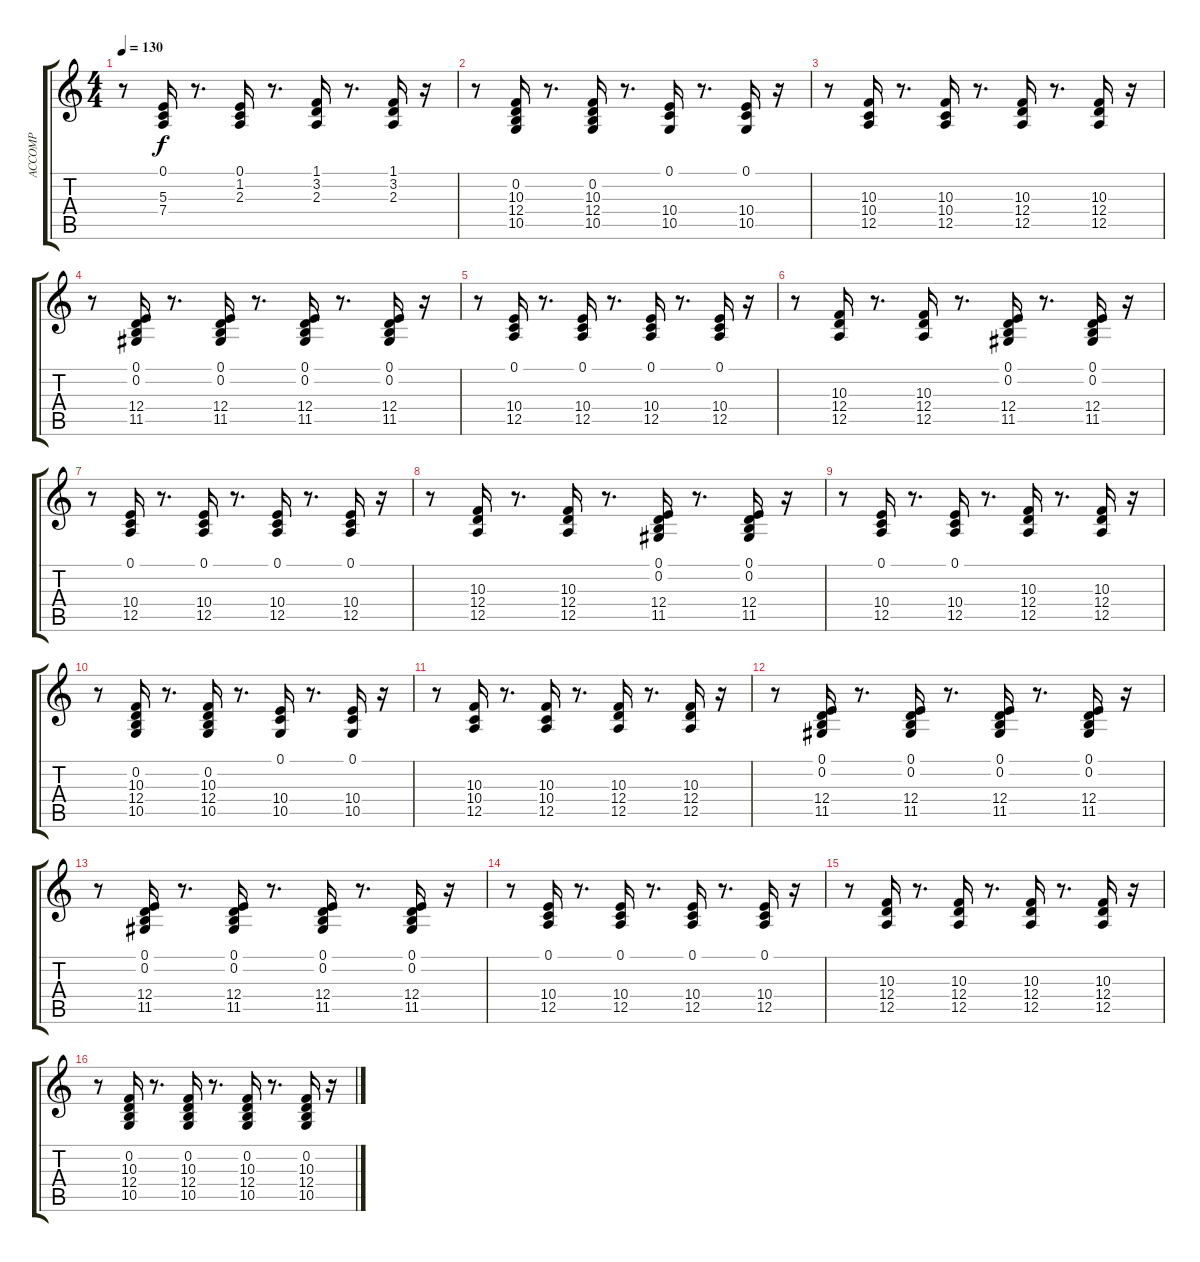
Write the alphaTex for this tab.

\track ("ACCOMP" "ACCOMP") {instrument electricpiano2}
\staff {score tabs}
\tuning (E4 B3 G3 D3 A2 E2) {hide}
\ts (4 4)
\tempo 130
\clef g2
\ks c
r.8{dy f} (0.1 5.3 7.4).16 r.8{d} (0.1 1.2 2.3).16 r.8{d} (1.1 3.2 2.3).16 r.8{d} (1.1 3.2 2.3).16 r.16 |
r.8 (0.2 10.3 12.4 10.5).16 r.8{d} (0.2 10.3 12.4 10.5).16 r.8{d} (0.1 10.4 10.5).16 r.8{d} (0.1 10.4 10.5).16 r.16 |
r.8 (10.3 10.4 12.5).16 r.8{d} (10.3 10.4 12.5).16 r.8{d} (10.3 12.4 12.5).16 r.8{d} (10.3 12.4 12.5).16 r.16 |
r.8 (0.1 0.2 12.4 11.5).16 r.8{d} (0.1 0.2 12.4 11.5).16 r.8{d} (0.1 0.2 12.4 11.5).16 r.8{d} (0.1 0.2 12.4 11.5).16 r.16 |
r.8 (0.1 10.4 12.5).16 r.8{d} (0.1 10.4 12.5).16 r.8{d} (0.1 10.4 12.5).16 r.8{d} (0.1 10.4 12.5).16 r.16 |
r.8 (10.3 12.4 12.5).16 r.8{d} (10.3 12.4 12.5).16 r.8{d} (0.1 0.2 12.4 11.5).16 r.8{d} (0.1 0.2 12.4 11.5).16 r.16 |
r.8 (0.1 10.4 12.5).16 r.8{d} (0.1 10.4 12.5).16 r.8{d} (0.1 10.4 12.5).16 r.8{d} (0.1 10.4 12.5).16 r.16 |
r.8 (10.3 12.4 12.5).16 r.8{d} (10.3 12.4 12.5).16 r.8{d} (0.1 0.2 12.4 11.5).16 r.8{d} (0.1 0.2 12.4 11.5).16 r.16 |
r.8 (0.1 10.4 12.5).16 r.8{d} (0.1 10.4 12.5).16 r.8{d} (10.3 12.4 12.5).16 r.8{d} (10.3 12.4 12.5).16 r.16 |
r.8 (0.2 10.3 12.4 10.5).16 r.8{d} (0.2 10.3 12.4 10.5).16 r.8{d} (0.1 10.4 10.5).16 r.8{d} (0.1 10.4 10.5).16 r.16 |
r.8 (10.3 10.4 12.5).16 r.8{d} (10.3 10.4 12.5).16 r.8{d} (10.3 12.4 12.5).16 r.8{d} (10.3 12.4 12.5).16 r.16 |
r.8 (0.1 0.2 12.4 11.5).16 r.8{d} (0.1 0.2 12.4 11.5).16 r.8{d} (0.1 0.2 12.4 11.5).16 r.8{d} (0.1 0.2 12.4 11.5).16 r.16 |
r.8 (0.1 0.2 12.4 11.5).16 r.8{d} (0.1 0.2 12.4 11.5).16 r.8{d} (0.1 0.2 12.4 11.5).16 r.8{d} (0.1 0.2 12.4 11.5).16 r.16 |
r.8 (0.1 10.4 12.5).16 r.8{d} (0.1 10.4 12.5).16 r.8{d} (0.1 10.4 12.5).16 r.8{d} (0.1 10.4 12.5).16 r.16 |
r.8 (10.3 12.4 12.5).16 r.8{d} (10.3 12.4 12.5).16 r.8{d} (10.3 12.4 12.5).16 r.8{d} (10.3 12.4 12.5).16 r.16 |
r.8 (0.2 10.3 12.4 10.5).16 r.8{d} (0.2 10.3 12.4 10.5).16 r.8{d} (0.2 10.3 12.4 10.5).16 r.8{d} (0.2 10.3 12.4 10.5).16 r.16
